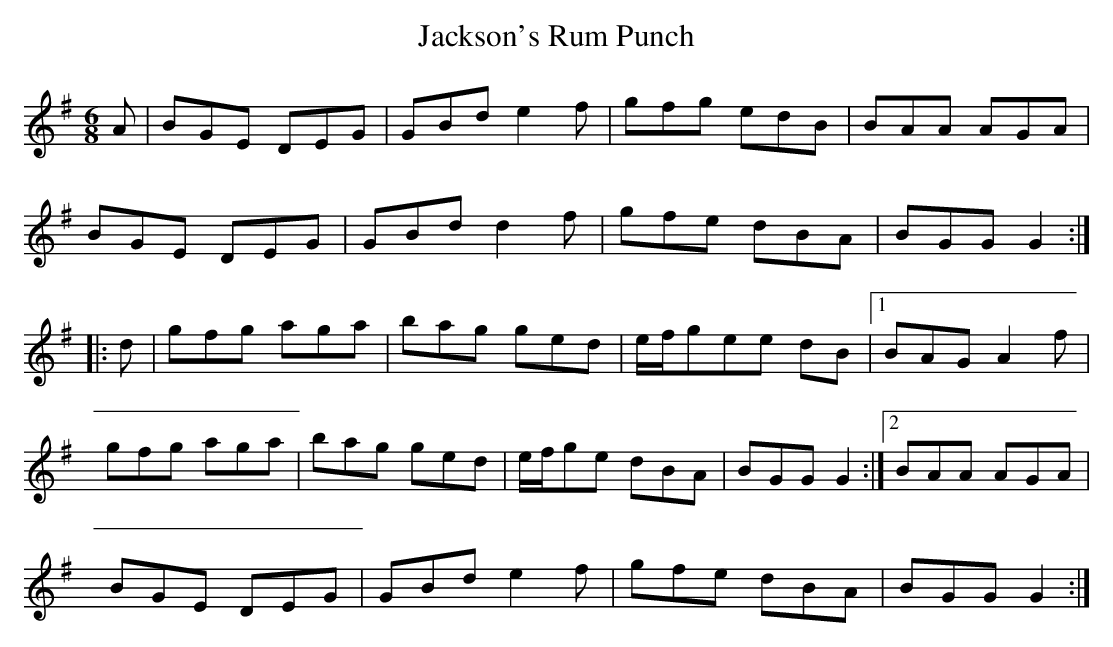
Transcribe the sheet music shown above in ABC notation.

X:1
T:Jackson's Rum Punch
M:6/8
L:1/8
K:G
A | BGE DEG | GBd e2f | gfg edB | BAA AGA |
BGE DEG | GBd d2f | gfe dBA | BGG G2 :|
|: d | gfg aga | bag ged | e/f/gee dB |1 BAG A2f |
gfg aga | bag ged | e/f/ge dBA | BGG G2 :|2 BAA AGA |
BGE DEG | GBd e2f | gfe dBA | BGG G2 :|
